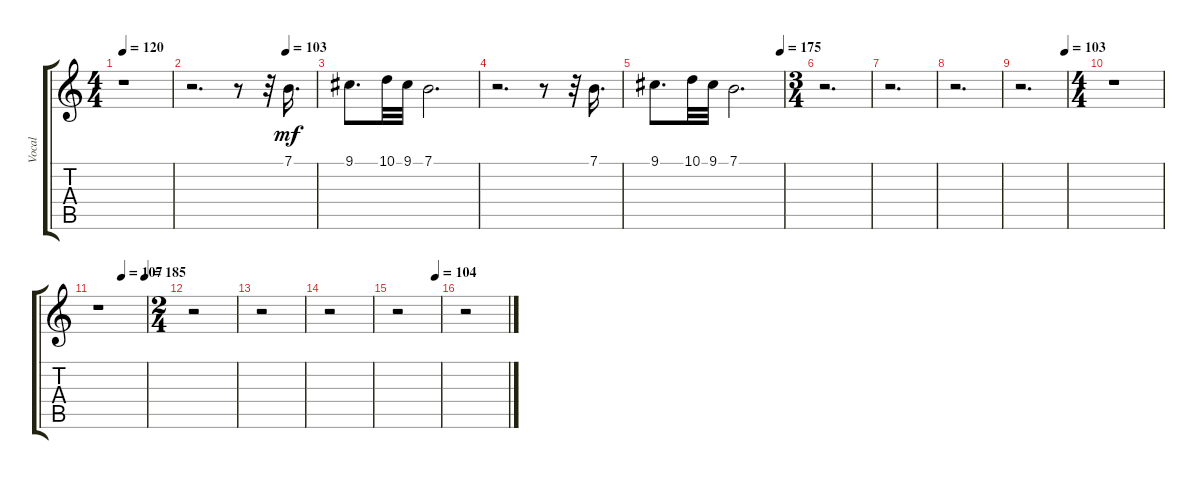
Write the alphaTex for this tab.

\track ("Vocal" "Vocal") {instrument lead3calliope}
\staff {score tabs}
\tuning (E4 B3 G3 D3 A2 E2) {hide}
\ts (4 4)
\tempo 120
\clef g2
\ks c
r.1{dy f} |
\tempo (103 0.7604166666666666)
r.2{d} r.8 r.32 7.1.16{d dy mf} |
9.1.8{d} 10.1.32 9.1.32 7.1.2{d} |
r.2{d} r.8 r.32 7.1.16{d} |
\tempo (175 0.9791666666666666)
9.1.8{d} 10.1.32 9.1.32 7.1.2{d} |
\ts (3 4)
r.2{d} |
r.2{d} |
r.2{d} |
\tempo (103 0.9722222222222222)
r.2{d} |
\ts (4 4)
r.1 |
\tempo (107 0.5)
\tempo (185 0.9791666666666666)
r.1 |
\ts (2 4)
r.2 |
r.2 |
r.2 |
\tempo (104 0.8958333333333334)
r.2 |
r.2
